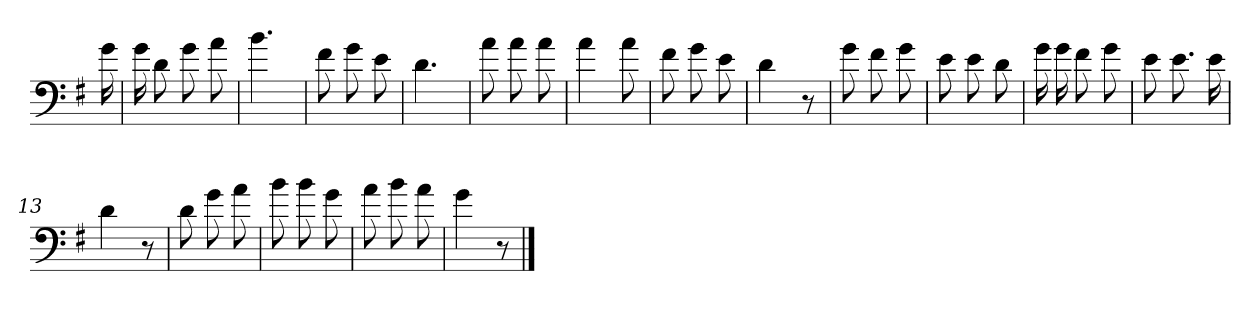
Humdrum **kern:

**kern
*part1
*staff1
*clefF4
*k[f#]
*G:
=
16g
=1
16g
8d
8g
8a
=2
4.b
=3
8f#
8g
8e
=4
4.d
=5
8a
8a
8a
=6
4a
8a
=7
8f#
8g
8e
=8
4d
8r
=9
8g
8f#
8g
=10
8e
8e
8d
=11
16g
16g
8f#
8g
=12
8e
8.e
16e
=13
4d
8r
=14
8d
8g
8a
=15
8b
8b
8g
=16
8a
8b
8a
=17
4g
8r
==
*-
